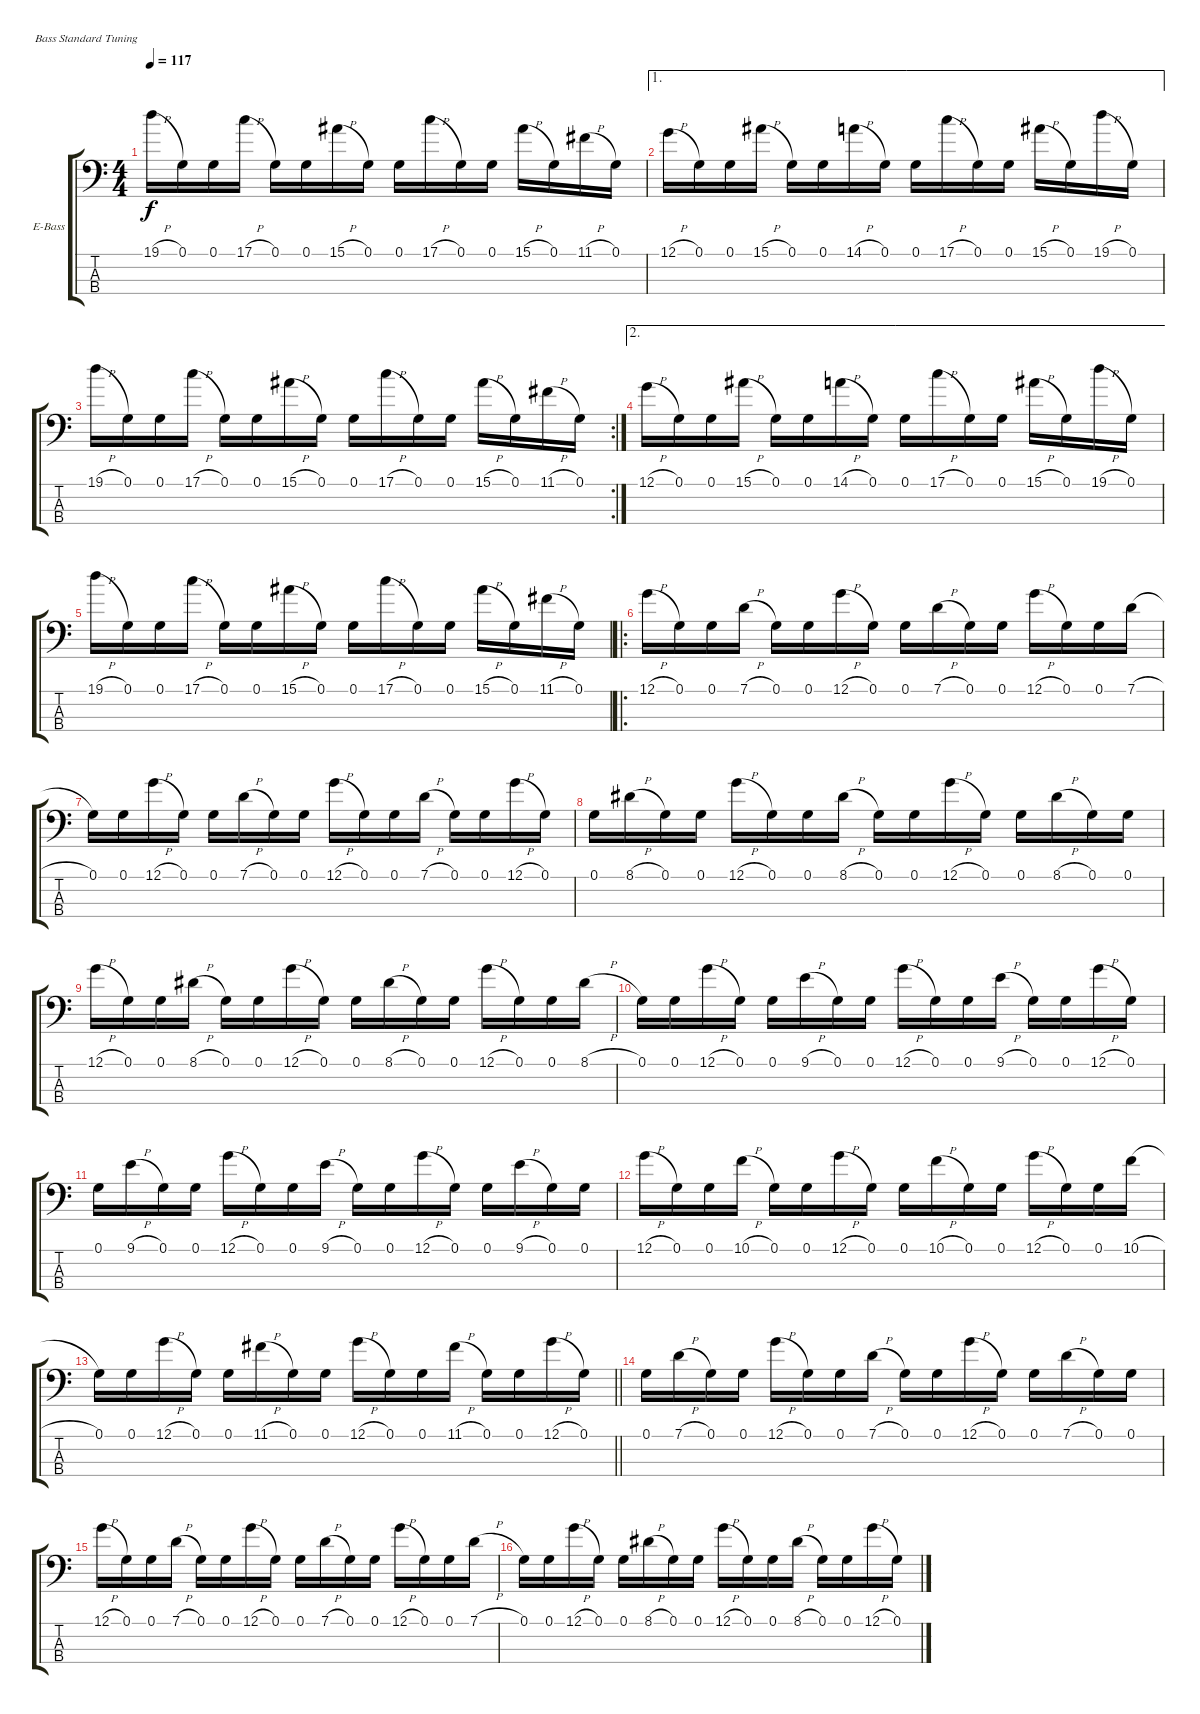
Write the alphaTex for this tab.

\bracketExtendMode groupsimilarinstruments
\firstSystemTrackNameOrientation horizontal
\otherSystemsTrackNameOrientation horizontal
\track ("Christopher bass" "E-Bass") {instrument electricbassfinger}
\staff {score tabs}
\tuning (G2 D2 A1 E1)
\ts (4 4)
\tempo 117
\clef f4
\ks c
19.1{h}.16{dy f} 0.1.16 0.1.16 17.1{h}.16 0.1.16 0.1.16 15.1{h}.16 0.1.16 0.1.16 17.1{h}.16 0.1.16 0.1.16 15.1{h}.16 0.1.16 11.1{h}.16 0.1.16 |
\ae 1
12.1{h}.16 0.1.16 0.1.16 15.1{h}.16 0.1.16 0.1.16 14.1{h}.16 0.1.16 0.1.16 17.1{h}.16 0.1.16 0.1.16 15.1{h}.16 0.1.16 19.1{h}.16 0.1.16 |
\rc 2
19.1{h}.16 0.1.16 0.1.16 17.1{h}.16 0.1.16 0.1.16 15.1{h}.16 0.1.16 0.1.16 17.1{h}.16 0.1.16 0.1.16 15.1{h}.16 0.1.16 11.1{h}.16 0.1.16 |
\ae 2
12.1{h}.16 0.1.16 0.1.16 15.1{h}.16 0.1.16 0.1.16 14.1{h}.16 0.1.16 0.1.16 17.1{h}.16 0.1.16 0.1.16 15.1{h}.16 0.1.16 19.1{h}.16 0.1.16 |
19.1{h}.16 0.1.16 0.1.16 17.1{h}.16 0.1.16 0.1.16 15.1{h}.16 0.1.16 0.1.16 17.1{h}.16 0.1.16 0.1.16 15.1{h}.16 0.1.16 11.1{h}.16 0.1.16 |
\ro
12.1{h}.16 0.1.16 0.1.16 7.1{h}.16 0.1.16 0.1.16 12.1{h}.16 0.1.16 0.1.16 7.1{h}.16 0.1.16 0.1.16 12.1{h}.16 0.1.16 0.1.16 7.1{h}.16 |
0.1.16 0.1.16 12.1{h}.16 0.1.16 0.1.16 7.1{h}.16 0.1.16 0.1.16 12.1{h}.16 0.1.16 0.1.16 7.1{h}.16 0.1.16 0.1.16 12.1{h}.16 0.1.16 |
0.1.16 8.1{h}.16 0.1.16 0.1.16 12.1{h}.16 0.1.16 0.1.16 8.1{h}.16 0.1.16 0.1.16 12.1{h}.16 0.1.16 0.1.16 8.1{h}.16 0.1.16 0.1.16 |
12.1{h}.16 0.1.16 0.1.16 8.1{h}.16 0.1.16 0.1.16 12.1{h}.16 0.1.16 0.1.16 8.1{h}.16 0.1.16 0.1.16 12.1{h}.16 0.1.16 0.1.16 8.1{h}.16 |
0.1.16 0.1.16 12.1{h}.16 0.1.16 0.1.16 9.1{h}.16 0.1.16 0.1.16 12.1{h}.16 0.1.16 0.1.16 9.1{h}.16 0.1.16 0.1.16 12.1{h}.16 0.1.16 |
0.1.16 9.1{h}.16 0.1.16 0.1.16 12.1{h}.16 0.1.16 0.1.16 9.1{h}.16 0.1.16 0.1.16 12.1{h}.16 0.1.16 0.1.16 9.1{h}.16 0.1.16 0.1.16 |
12.1{h}.16 0.1.16 0.1.16 10.1{h}.16 0.1.16 0.1.16 12.1{h}.16 0.1.16 0.1.16 10.1{h}.16 0.1.16 0.1.16 12.1{h}.16 0.1.16 0.1.16 10.1{h}.16 |
\barLineRight lightlight
0.1.16 0.1.16 12.1{h}.16 0.1.16 0.1.16 11.1{h}.16 0.1.16 0.1.16 12.1{h}.16 0.1.16 0.1.16 11.1{h}.16 0.1.16 0.1.16 12.1{h}.16 0.1.16 |
0.1.16 7.1{h}.16 0.1.16 0.1.16 12.1{h}.16 0.1.16 0.1.16 7.1{h}.16 0.1.16 0.1.16 12.1{h}.16 0.1.16 0.1.16 7.1{h}.16 0.1.16 0.1.16 |
12.1{h}.16 0.1.16 0.1.16 7.1{h}.16 0.1.16 0.1.16 12.1{h}.16 0.1.16 0.1.16 7.1{h}.16 0.1.16 0.1.16 12.1{h}.16 0.1.16 0.1.16 7.1{h}.16 |
0.1.16 0.1.16 12.1{h}.16 0.1.16 0.1.16 8.1{h}.16 0.1.16 0.1.16 12.1{h}.16 0.1.16 0.1.16 8.1{h}.16 0.1.16 0.1.16 12.1{h}.16 0.1.16
